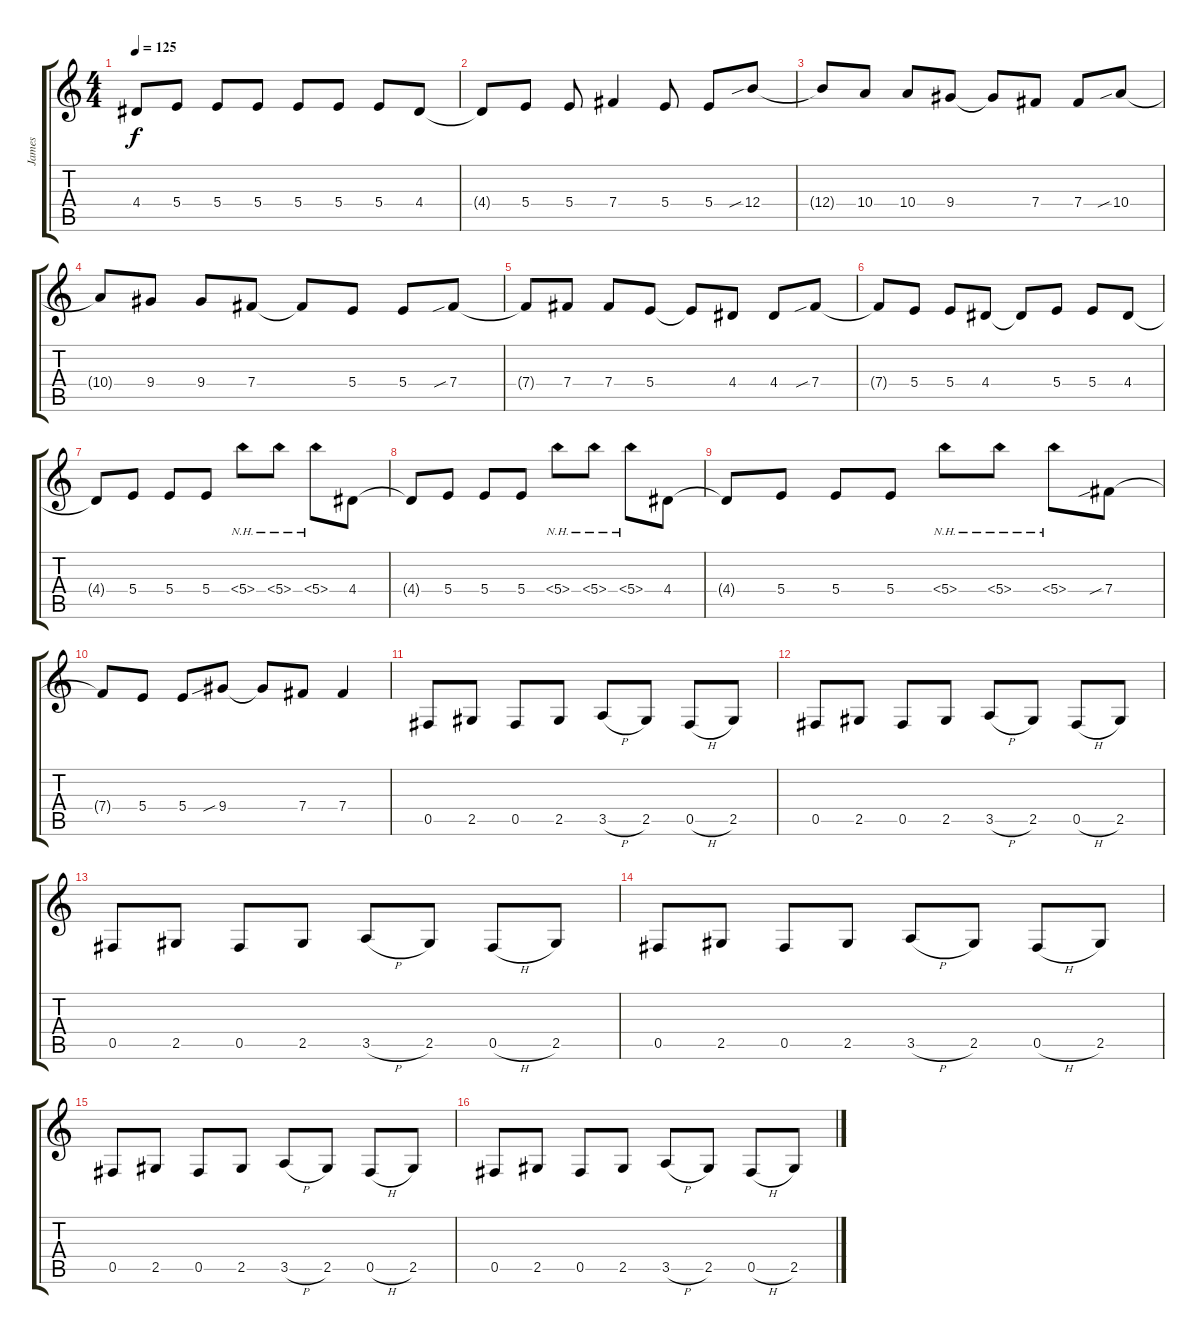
\track ("James " "James ") {instrument distortionguitar}
\staff {score tabs}
\tuning (Db4 Ab3 E3 B2 Gb2 B1) {hide}
\ts (4 4)
\tempo 125
\clef g2
\ks c
4.4{t}.8{dy f} 5.4.8 5.4.8 5.4.8 5.4.8 5.4.8 5.4.8 4.4.8 |
4.4{t}.8 5.4.8 5.4.8 7.4.4 5.4.8 5.4.8 12.4{sib}.8 |
12.4{t}.8 10.4.8 10.4.8 9.4.8 9.4{t}.8 7.4.8 7.4.8 10.4{sib}.8 |
10.4{t}.8 9.4.8 9.4.8 7.4.8 7.4{t}.8 5.4.8 5.4.8 7.4{sib}.8 |
7.4{t}.8 7.4.8 7.4.8 5.4.8 5.4{t}.8 4.4.8 4.4.8 7.4{sib}.8 |
7.4{t}.8 5.4.8 5.4.8 4.4.8 4.4{t}.8 5.4.8 5.4.8 4.4.8 |
4.4{t}.8 5.4.8 5.4.8 5.4.8 5.4{nh}.8 5.4{nh}.8 5.4{nh}.8 4.4.8 |
4.4{t}.8 5.4.8 5.4.8 5.4.8 5.4{nh}.8 5.4{nh}.8 5.4{nh}.8 4.4.8 |
4.4{t}.8 5.4.8 5.4.8 5.4.8 5.4{nh}.8 5.4{nh}.8 5.4{nh}.8 7.4{sib}.8 |
7.4{t}.8 5.4.8 5.4.8 9.4{sib}.8 9.4{t}.8 7.4.8 7.4.4 |
0.5.8 2.5.8 0.5.8 2.5.8 3.5{h}.8 2.5.8 0.5{h}.8 2.5.8 |
0.5.8 2.5.8 0.5.8 2.5.8 3.5{h}.8 2.5.8 0.5{h}.8 2.5.8 |
0.5.8 2.5.8 0.5.8 2.5.8 3.5{h}.8 2.5.8 0.5{h}.8 2.5.8 |
0.5.8 2.5.8 0.5.8 2.5.8 3.5{h}.8 2.5.8 0.5{h}.8 2.5.8 |
0.5.8 2.5.8 0.5.8 2.5.8 3.5{h}.8 2.5.8 0.5{h}.8 2.5.8 |
0.5.8 2.5.8 0.5.8 2.5.8 3.5{h}.8 2.5.8 0.5{h}.8 2.5.8
